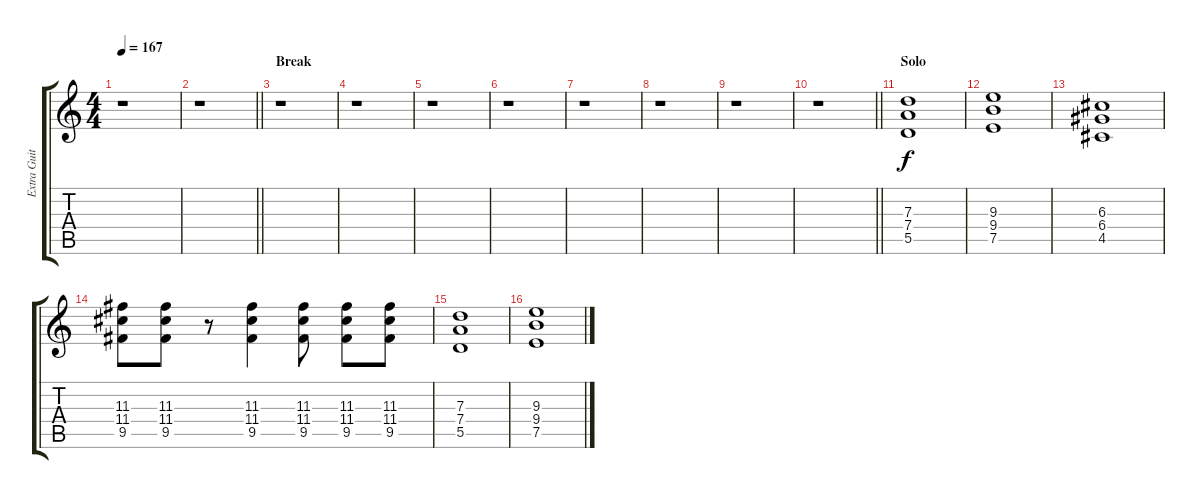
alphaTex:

\track ("Extra Guitar" "Extra Guit") {instrument overdrivenguitar}
\staff {score tabs}
\tuning (E4 B3 G3 D3 A2 E2) {hide}
\ts (4 4)
\tempo 167
\clef g2
\ks c
r.1{dy f} |
\barLineRight lightlight
r.1 |
\section ("" "Break")
r.1 |
r.1 |
r.1 |
r.1 |
r.1 |
r.1 |
r.1 |
\barLineRight lightlight
r.1 |
\section ("" "Solo")
(7.3 7.4 5.5).1 |
(9.3 9.4 7.5).1 |
(6.3 6.4 4.5).1 |
(11.3 11.4 9.5).8 (11.3 11.4 9.5).8 r.8 (11.3 11.4 9.5).4 (11.3 11.4 9.5).8 (11.3 11.4 9.5).8 (11.3 11.4 9.5).8 |
(7.3 7.4 5.5).1 |
(9.3 9.4 7.5).1
